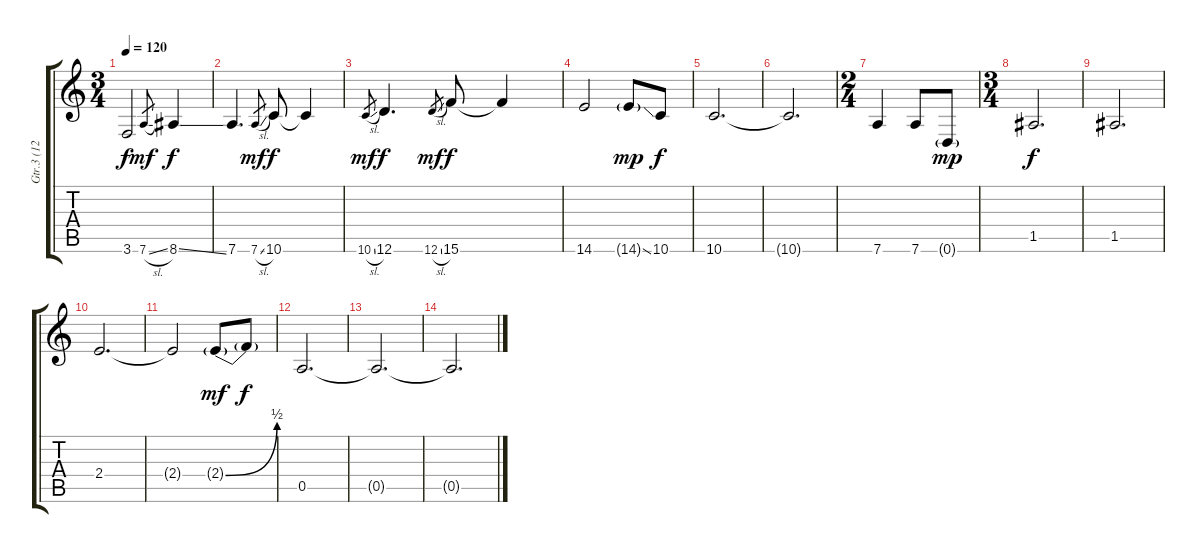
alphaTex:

\track ("Gtr.3 (12 str.)" "Gtr.3 (12 ") {instrument electricguitarjazz}
\staff {score tabs}
\tuning (D4 A3 Gb3 D3 A2 D2) {hide}
\ts (3 4)
\tempo 120
\clef g2
\ks c
3.6.2{dy f} 7.6{sl}.8{gr dy mf} 8.6{ss}.4{dy f} |
7.6.4{d} 7.6{sl}.8{gr dy mf} 10.6.8{dy f} 10.6{t}.4 |
10.6{sl}.8{gr dy mf} 12.6.4{d dy f} 12.6{sl}.8{gr dy mf} 15.6.8{dy f} 15.6{t}.4 |
14.6.2 14.6{ss g}.8{dy mp} 10.6.8{dy f} |
10.6.2{d} |
10.6{t}.2{d} |
\ts (2 4)
7.6.4 7.6.8 0.6{g}.8{dy mp} |
\ts (3 4)
1.5.2{d dy f} |
1.5.2{d} |
2.4.2{d} |
2.4{t}.2 2.4{be (bend 0 0 60 2) g}.8{dy mf} 2.4{t}.8{dy f} |
0.5.2{d} |
0.5{t}.2{d} |
0.5{t}.2{d}
